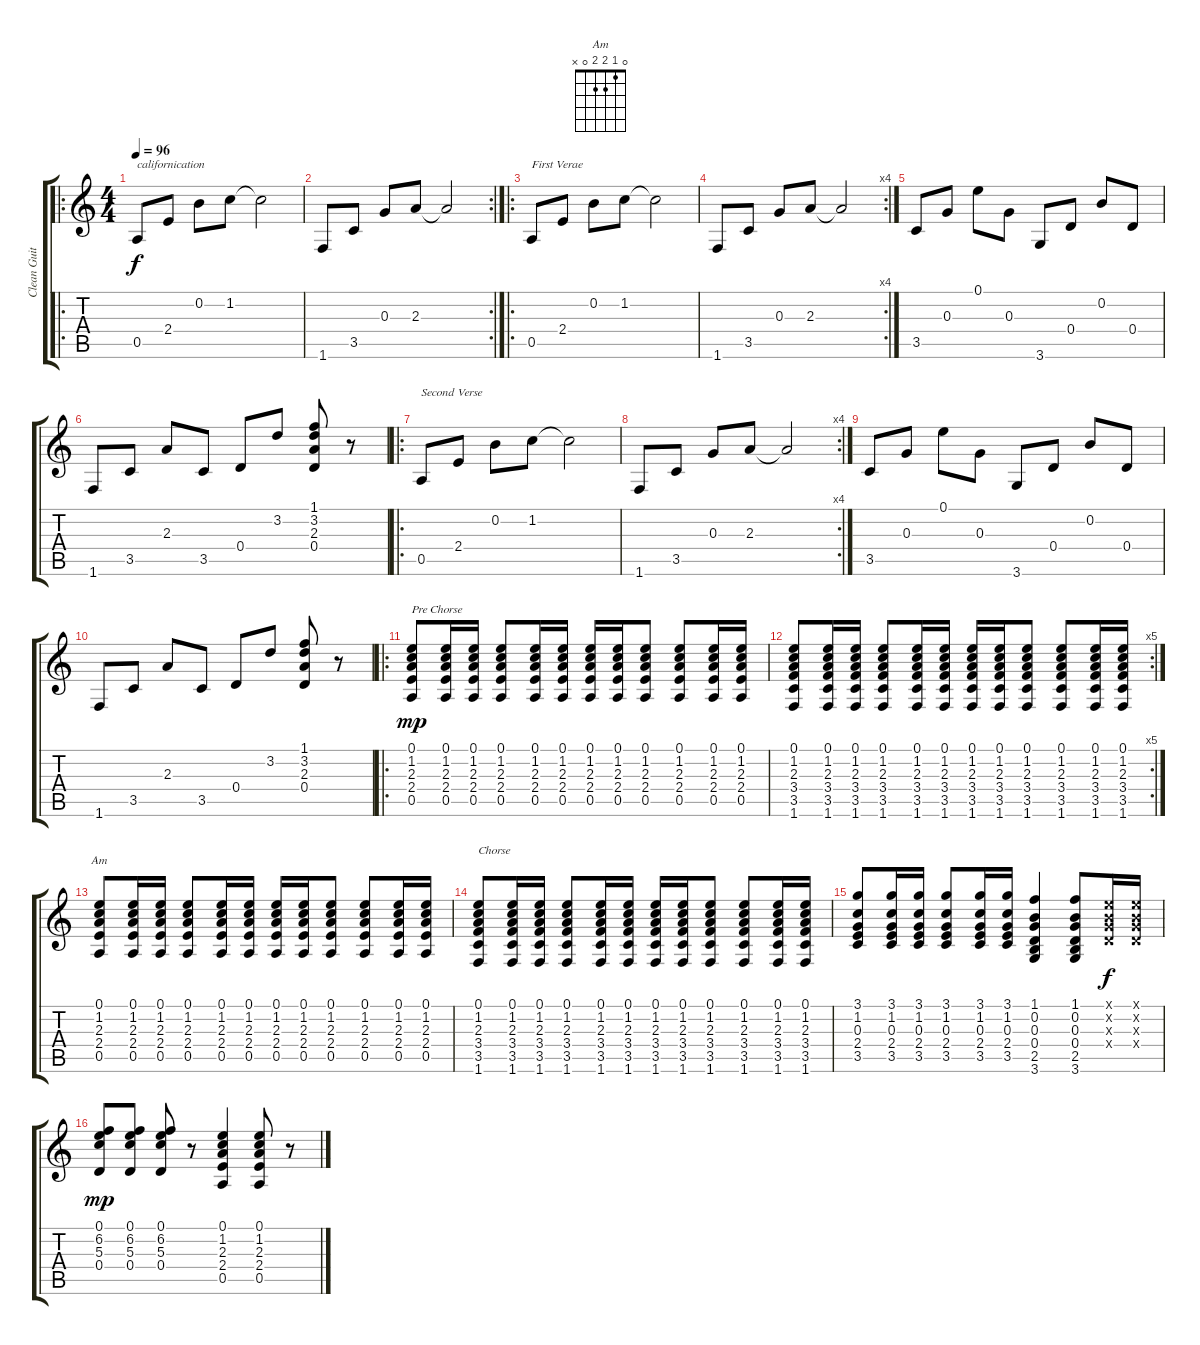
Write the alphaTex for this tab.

\track ("Clean Guitar" "Clean Guit") {instrument electricguitarclean}
\staff {score tabs}
\tuning (E4 B3 G3 D3 A2 E2) {hide}
\chord ("Am" 0 1 2 2 0 x)
\ro
\ts (4 4)
\tempo 96
\clef g2
\ks c
0.5.8{txt "californication" dy f instrument electricguitarclean} 2.4.8 0.2.8 1.2.8 1.2{t}.2 |
\rc 2
1.6.8 3.5.8 0.3.8 2.3.8 2.3{t}.2 |
\ro
0.5.8{txt "First Verae"} 2.4.8 0.2.8 1.2.8 1.2{t}.2 |
\rc 4
1.6.8 3.5.8 0.3.8 2.3.8 2.3{t}.2 |
3.5.8 0.3.8 0.1.8 0.3.8 3.6.8 0.4.8 0.2.8 0.4.8 |
1.6.8 3.5.8 2.3.8 3.5.8 0.4.8 3.2.8 (1.1 3.2 2.3 0.4).8 r.8 |
\ro
0.5.8{txt "Second Verse"} 2.4.8 0.2.8 1.2.8 1.2{t}.2 |
\rc 4
1.6.8 3.5.8 0.3.8 2.3.8 2.3{t}.2 |
3.5.8 0.3.8 0.1.8 0.3.8 3.6.8 0.4.8 0.2.8 0.4.8 |
1.6.8 3.5.8 2.3.8 3.5.8 0.4.8 3.2.8 (1.1 3.2 2.3 0.4).8 r.8 |
\ro
(0.1 1.2 2.3 2.4 0.5).8{txt "Pre Chorse" dy mp} (0.1 1.2 2.3 2.4 0.5).16 (0.1 1.2 2.3 2.4 0.5).16 (0.1 1.2 2.3 2.4 0.5).8 (0.1 1.2 2.3 2.4 0.5).16 (0.1 1.2 2.3 2.4 0.5).16 (0.1 1.2 2.3 2.4 0.5).16 (0.1 1.2 2.3 2.4 0.5).16 (0.1 1.2 2.3 2.4 0.5).8 (0.1 1.2 2.3 2.4 0.5).8 (0.1 1.2 2.3 2.4 0.5).16 (0.1 1.2 2.3 2.4 0.5).16 |
\rc 5
(0.1 1.2 2.3 3.4 3.5 1.6).8 (0.1 1.2 2.3 3.4 3.5 1.6).16 (0.1 1.2 2.3 3.4 3.5 1.6).16 (0.1 1.2 2.3 3.4 3.5 1.6).8 (0.1 1.2 2.3 3.4 3.5 1.6).16 (0.1 1.2 2.3 3.4 3.5 1.6).16 (0.1 1.2 2.3 3.4 3.5 1.6).16 (0.1 1.2 2.3 3.4 3.5 1.6).16 (0.1 1.2 2.3 3.4 3.5 1.6).8 (0.1 1.2 2.3 3.4 3.5 1.6).8 (0.1 1.2 2.3 3.4 3.5 1.6).16 (0.1 1.2 2.3 3.4 3.5 1.6).16 |
(0.1 1.2 2.3 2.4 0.5).8{ch "Am"} (0.1 1.2 2.3 2.4 0.5).16 (0.1 1.2 2.3 2.4 0.5).16 (0.1 1.2 2.3 2.4 0.5).8 (0.1 1.2 2.3 2.4 0.5).16 (0.1 1.2 2.3 2.4 0.5).16 (0.1 1.2 2.3 2.4 0.5).16 (0.1 1.2 2.3 2.4 0.5).16 (0.1 1.2 2.3 2.4 0.5).8 (0.1 1.2 2.3 2.4 0.5).8 (0.1 1.2 2.3 2.4 0.5).16 (0.1 1.2 2.3 2.4 0.5).16 |
(0.1 1.2 2.3 3.4 3.5 1.6).8{txt "Chorse"} (0.1 1.2 2.3 3.4 3.5 1.6).16 (0.1 1.2 2.3 3.4 3.5 1.6).16 (0.1 1.2 2.3 3.4 3.5 1.6).8 (0.1 1.2 2.3 3.4 3.5 1.6).16 (0.1 1.2 2.3 3.4 3.5 1.6).16 (0.1 1.2 2.3 3.4 3.5 1.6).16 (0.1 1.2 2.3 3.4 3.5 1.6).16 (0.1 1.2 2.3 3.4 3.5 1.6).8 (0.1 1.2 2.3 3.4 3.5 1.6).8 (0.1 1.2 2.3 3.4 3.5 1.6).16 (0.1 1.2 2.3 3.4 3.5 1.6).16 |
(3.1 1.2 0.3 2.4 3.5).8 (3.1 1.2 0.3 2.4 3.5).16 (3.1 1.2 0.3 2.4 3.5).16 (3.1 1.2 0.3 2.4 3.5).8 (3.1 1.2 0.3 2.4 3.5).16 (3.1 1.2 0.3 2.4 3.5).16 (1.1 0.2 0.3 0.4 2.5 3.6).4 (1.1 0.2 0.3 0.4 2.5 3.6).8 (0.1{x} 0.2{x} 0.3{x} 0.4{x}).16{dy f} (0.1{x} 0.2{x} 0.3{x} 0.4{x}).16 |
(0.1 6.2 5.3 0.4).8{dy mp} (0.1 6.2 5.3 0.4).8 (0.1 6.2 5.3 0.4).8 r.8 (0.1 1.2 2.3 2.4 0.5).4 (0.1 1.2 2.3 2.4 0.5).8 r.8
